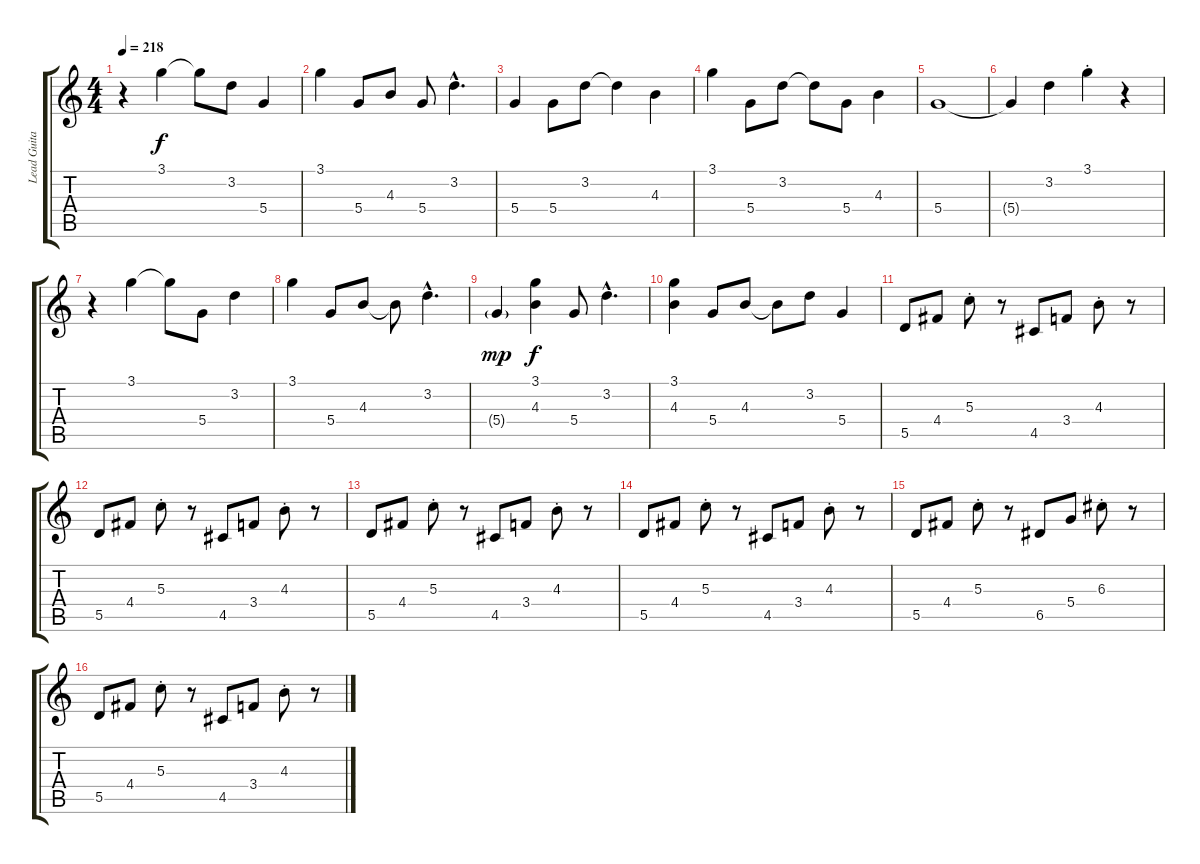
\track ("Lead Guitar" "Lead Guita") {instrument electricguitarjazz}
\staff {score tabs}
\tuning (E4 B3 G3 D3 A2 E2) {hide}
\ts (4 4)
\tempo 218
\clef g2
\ks c
r.4{dy f instrument electricguitarjazz} 3.1.4 3.1{t}.8 3.2.8 5.4.4 |
3.1.4 5.4.8 4.3.8 5.4.8 3.2{hac}.4{d} |
5.4.4 5.4.8 3.2.8 3.2{t}.4 4.3.4 |
3.1.4 5.4.8 3.2.8 3.2{t}.8 5.4.8 4.3.4 |
5.4.1 |
5.4{t}.4 3.2.4 3.1{st}.4 r.4 |
r.4 3.1.4 3.1{t}.8 5.4.8 3.2.4 |
3.1.4 5.4.8 4.3.8 4.3{t}.8 3.2{hac}.4{d} |
5.4{g}.4{dy mp} (3.1 4.3).4{dy f} 5.4.8 3.2{hac}.4{d} |
(3.1 4.3).4 5.4.8 4.3.8 4.3{t}.8 3.2.8 5.4.4 |
5.5.8 4.4.8 5.3{st}.8 r.8 4.5.8 3.4.8 4.3{st}.8 r.8 |
5.5.8 4.4.8 5.3{st}.8 r.8 4.5.8 3.4.8 4.3{st}.8 r.8 |
5.5.8 4.4.8 5.3{st}.8 r.8 4.5.8 3.4.8 4.3{st}.8 r.8 |
5.5.8 4.4.8 5.3{st}.8 r.8 4.5.8 3.4.8 4.3{st}.8 r.8 |
5.5.8 4.4.8 5.3{st}.8 r.8 6.5.8 5.4.8 6.3{st}.8 r.8 |
5.5.8 4.4.8 5.3{st}.8 r.8 4.5.8 3.4.8 4.3{st}.8 r.8
